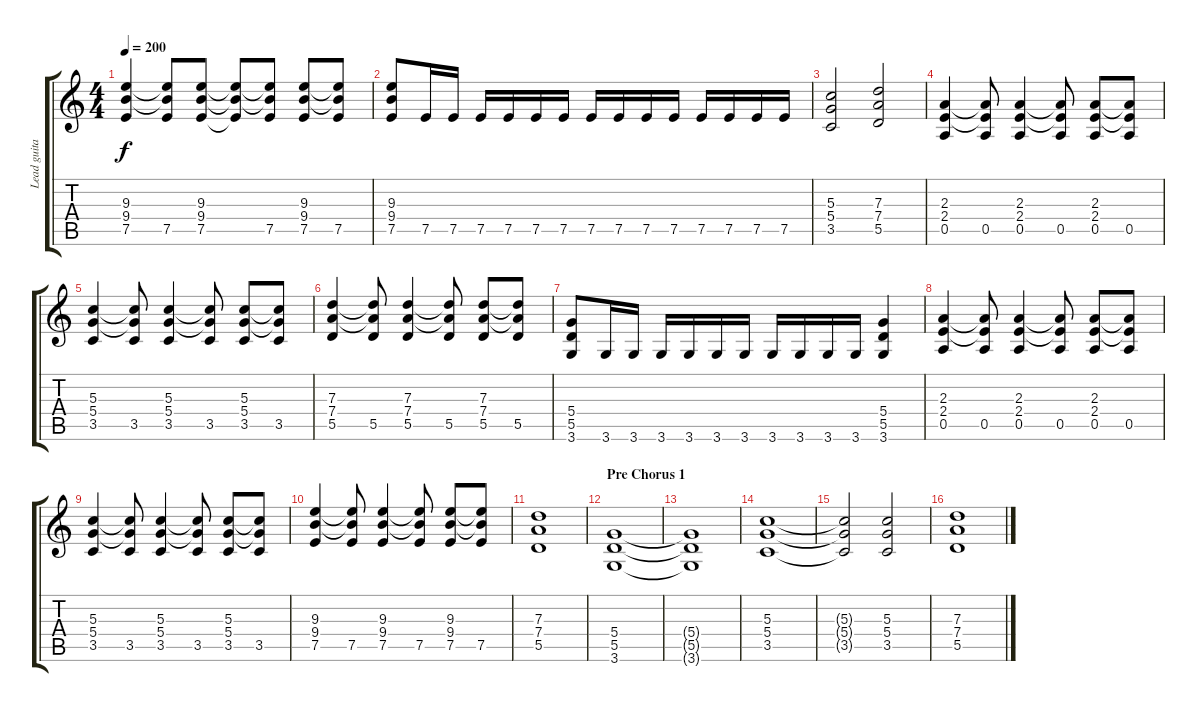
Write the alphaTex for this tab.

\track ("Lead guitar (Totman)" "Lead guita") {instrument distortionguitar}
\staff {score tabs}
\tuning (E4 B3 G3 D3 A2 E2) {hide}
\ts (4 4)
\tempo 200
\clef g2
\ks c
(9.3 9.4 7.5).4{dy f} (9.3{t} 9.4{t} 7.5).8 (9.3 9.4 7.5).8 (9.3{t} 9.4{t} 7.5{t}).8 (9.3{t} 9.4{t} 7.5).8 (9.3 9.4 7.5).8 (9.3{t} 9.4{t} 7.5).8 |
(9.3 9.4 7.5).8 7.5.16 7.5.16 7.5.16 7.5.16 7.5.16 7.5.16 7.5.16 7.5.16 7.5.16 7.5.16 7.5.16 7.5.16 7.5.16 7.5.16 |
(5.3 5.4 3.5).2 (7.3 7.4 5.5).2 |
(2.3 2.4 0.5).4 (2.3{t} 2.4{t} 0.5).8 (2.3 2.4 0.5).4 (2.3{t} 2.4{t} 0.5).8 (2.3 2.4 0.5).8 (2.3{t} 2.4{t} 0.5).8 |
(5.3 5.4 3.5).4 (5.3{t} 5.4{t} 3.5).8 (5.3 5.4 3.5).4 (5.3{t} 5.4{t} 3.5).8 (5.3 5.4 3.5).8 (5.3{t} 5.4{t} 3.5).8 |
(7.3 7.4 5.5).4 (7.3{t} 7.4{t} 5.5).8 (7.3 7.4 5.5).4 (7.3{t} 7.4{t} 5.5).8 (7.3 7.4 5.5).8 (7.3{t} 7.4{t} 5.5).8 |
(5.4 5.5 3.6).8 3.6.16 3.6.16 3.6.16 3.6.16 3.6.16 3.6.16 3.6.16 3.6.16 3.6.16 3.6.16 (5.4 5.5 3.6).4 |
(2.3 2.4 0.5).4 (2.3{t} 2.4{t} 0.5).8 (2.3 2.4 0.5).4 (2.3{t} 2.4{t} 0.5).8 (2.3 2.4 0.5).8 (2.3{t} 2.4{t} 0.5).8 |
(5.3 5.4 3.5).4 (5.3{t} 5.4{t} 3.5).8 (5.3 5.4 3.5).4 (5.3{t} 5.4{t} 3.5).8 (5.3 5.4 3.5).8 (5.3{t} 5.4{t} 3.5).8 |
(9.3 9.4 7.5).4 (9.3{t} 9.4{t} 7.5).8 (9.3 9.4 7.5).4 (9.3{t} 9.4{t} 7.5).8 (9.3 9.4 7.5).8 (9.3{t} 9.4{t} 7.5).8 |
(7.3 7.4 5.5).1 |
\section ("" "Pre Chorus 1")
(5.4 5.5 3.6).1 |
(5.4{t} 5.5{t} 3.6{t}).1 |
(5.3 5.4 3.5).1 |
(5.3{t} 5.4{t} 3.5{t}).2 (5.3 5.4 3.5).2 |
(7.3 7.4 5.5).1
